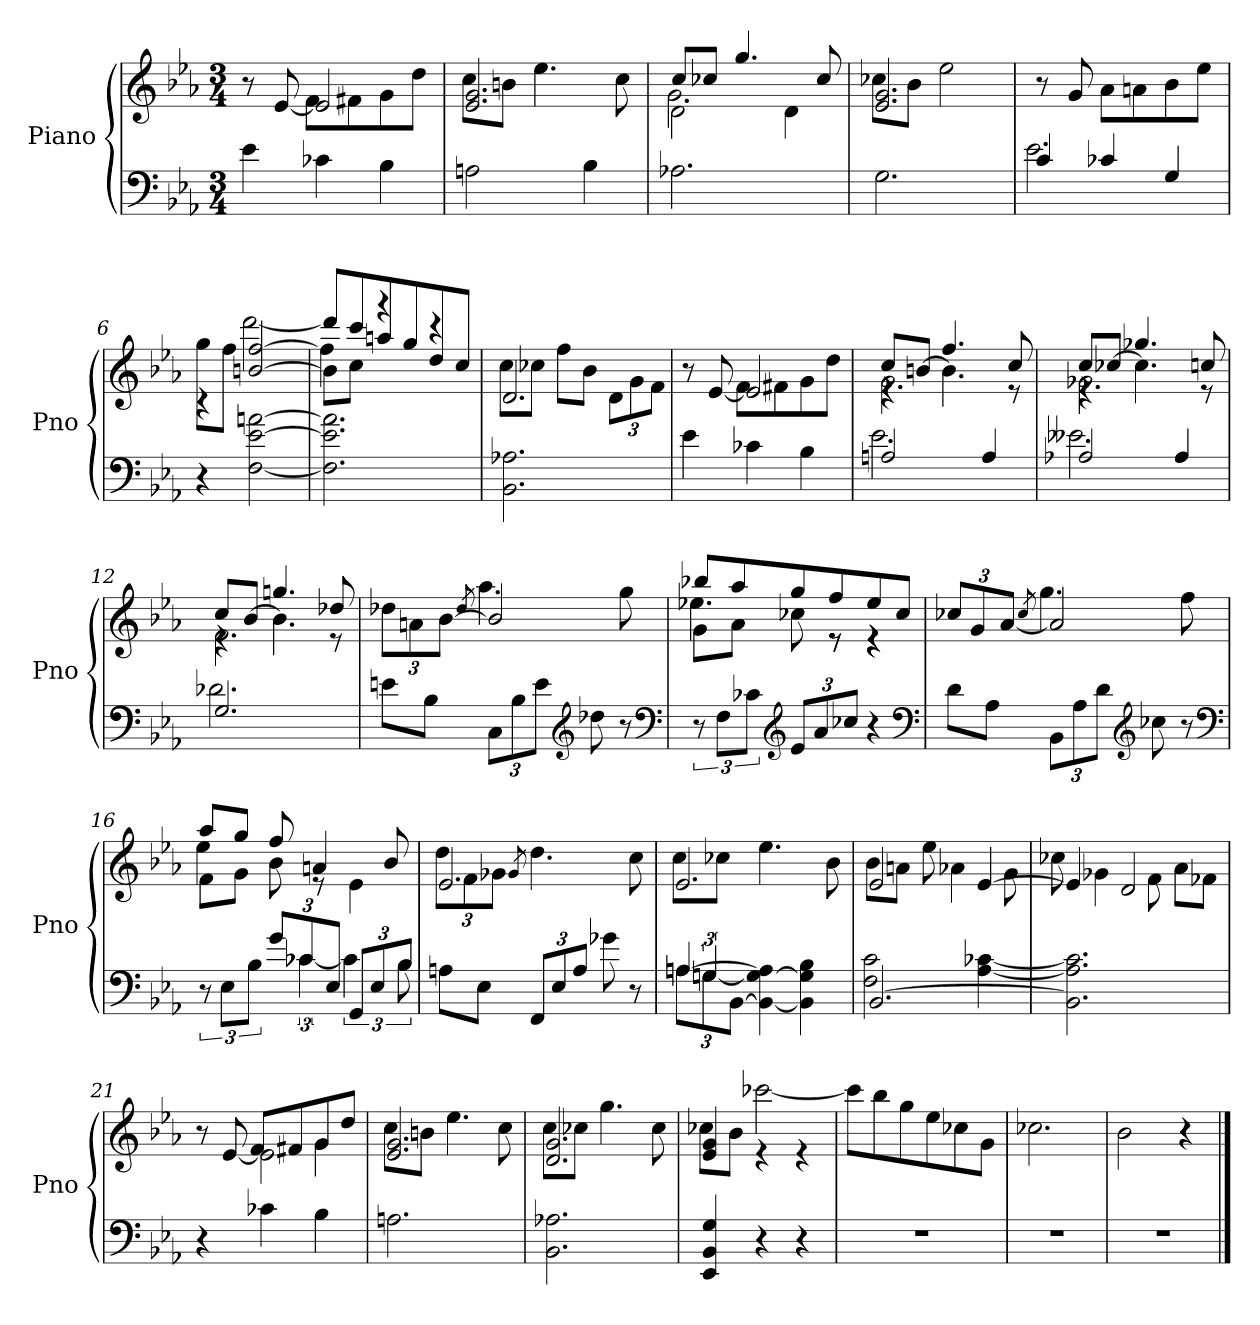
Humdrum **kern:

**kern	**kern
*part1	*part1
*staff2	*staff1
*I"Piano	*
*I'Pno	*
*clefF4	*clefG2
*k[b-e-a-]	*k[b-e-a-]
*E-:	*E-:
*M3/4	*M3/4
=1	=1
*	*^
4e-	4ryy	8r
.	.	[8e-
4c-X	2e-]	8fL
.	.	8f#X
4B-	.	8g
.	.	8ddJ
=2	=2	=2
2An	2.e- 2.g	8ccL
.	.	8bnJ
.	.	4.ee-
4B-	.	.
.	.	8cc
=3	=3	=3
*	*	*^
2.A-X	2d\	2.g	8ccL
.	.	.	8cc-XJ
.	.	.	4.gg
.	4d\	.	.
.	.	.	8cc-
*	*	*v	*v
=4	=4	=4
2.G	2.e- 2.g	8cc-XL
.	.	8b-J
.	.	2ee-
*	*v	*v
=5	=5
*^	*
4c	2.e-	8r
.	.	8g
4c-X	.	8a-L
.	.	8an
4G	.	8b-
.	.	8ee-J
*v	*v	*
=6	=6
*	*^
4r	4rc	8ggL
.	.	8ffJ
[2F [2e- [2an	[2bn [2ff	[2ddd
=7	=7	=7
*	*	*^
2.F] 2.e-] 2.a]	8b\L]	4ff]	8dddL]
.	8ccJ	.	8ccc
.	4ryy	4r	8aan
.	.	.	8gg
.	4ryy	4r	8dd
.	.	.	8ccJ
*	*	*v	*v
=8	=8	=8
2.BB- 2.A-X	2.d	8ccL
.	.	8cc-XJ
.	.	8ffL
.	.	8b-J
.	.	12dL
.	.	12g
.	.	12fJ
=9	=9	=9
4e-	4ryy	8r
.	.	[8e-
4c-X	2e-]	8fL
.	.	8f#X
4B-	.	8g
.	.	8ddJ
=10	=10	=10
*^	*	*^
2An	2.e-	2.g\	4re	8ccL
.	.	.	.	[8bnJ
.	.	.	4.b]	4.ff
4A	.	.	.	.
.	.	.	8re	8cc
=11	=11	=11	=11	=11
2A-X	2.e--X	2.g-X\	4re	8ccL
.	.	.	.	[8cc-XJ
.	.	.	4.cc-]	4.gg-X
4A-	.	.	.	.
.	.	.	8re	8ccn
=12	=12	=12	=12	=12
2.G	2.d-X	2.f\	4re	8ccL
.	.	.	.	[8b-J
.	.	.	4.b-]	4.ggn
.	.	.	8re	8dd-X
*v	*v	*	*	*
*	*	*v	*v
=13	=13	=13
8enL	4ryy	12dd-X\L
.	.	12an
8B-J	.	.
.	.	[12b-J
.	.	8qdd-
12CL	2b-]	4.aa-
12B-	.	.
12eJ	.	.
*clefG2	*	*
8dd-X	.	.
8r	.	8gg
*	*v	*v
*clefF4	*
=14	=14
*	*^
*	*	*^
12r	8g\L	4.ee-X	8bb-XL
12FL	.	.	.
.	8a-J	.	8aa-
12c-XJ	.	.	.
*clefG2	*	*	*
12e-L	8cc-X\	.	8gg
12a-	.	.	.
.	8re	8re	8ff
12cc-XJ	.	.	.
4r	4re	4re	8ee-
.	.	.	8cc-J
*	*v	*v	*v
*clefF4	*
=15	=15
*	*^
8dL	4ryy	12cc-XL
.	.	12g
8A-J	.	.
.	.	[12a-J
.	.	8qcc-
12BB-L	2a-]	4.gg
12A-	.	.
12dJ	.	.
*clefG2	*	*
8cc-X	.	.
8r	.	8ff
*	*v	*v
*clefF4	*
=16	=16
*^	*^
*	*	*	*^
12r	4ryy	8f\L	4ee-	8aa-L
12E-L	.	.	.	.
.	.	8gJ	.	8ggJ
12B-J	.	.	.	.
12gL	12ryy	8b-\	4ryy	8ff
12c-X	[6c-X	.	.	.
.	.	8re	.	4an
12E-J	.	.	.	.
12GGL	6c-]	4e-\	4ryy	.
12E-	.	.	.	.
.	.	.	.	8b-
12B-J	12B-	.	.	.
*v	*v	*	*	*
*	*	*v	*v
=17	=17	=17
8AnL	2.e-	12ddL
.	.	12f
8E-J	.	.
.	.	12g-XJ
.	.	8qg-
12FFL	.	4.dd
12E-	.	.
12AJ	.	.
8g-X	.	.
8r	.	8cc
=18	=18	=18
*^	*	*
*	*^	*	*
12An\L	12ryy	[4An	2.e-	8ccL
12Gn	[6Gn/	.	.	.
.	.	.	.	8cc-XJ
[12BB-J	.	.	.	.
4BB-_\ 4G_\ 4A]\	2ryy	2ryy	.	4.ee-
4BB-] 4G] 4B-	.	.	.	.
.	.	.	.	8b-
*	*v	*v	*	*
=19	=19	=19	=19
[2.BB-	2F 2c	2e-	8b-L
.	.	.	8anJ
.	.	.	8ee-
.	.	.	4a-X
.	[4A- [4c-X	[4e-	.
.	.	.	8g
*v	*v	*	*
=20	=20	=20
2.BB-] 2.A-] 2.c-]	4e-]	8cc-X
.	.	4g-X
.	2d	.
.	.	8f
.	.	8a-L
.	.	8f-XJ
=21	=21	=21
*	*	*^
4r	4ryy	4ryy	8r
.	.	.	[8e-
4c-X	2e-\]	4ryy	8fL
.	.	.	8f#X
4B-	.	4g	8g
.	.	.	8ddJ
*	*	*v	*v
=22	=22	=22
2.An	2.e- 2.g	8ccL
.	.	8bnJ
.	.	4.ee-
.	.	8cc
=23	=23	=23
2.BB- 2.A-X	2.d 2.g	8ccL
.	.	8cc-XJ
.	.	4.gg
.	.	8cc-
=24	=24	=24
4EE- 4BB- 4G	4e- 4g	8cc-XL
.	.	8b-J
4r	4re	[2ccc-X
4r	4re	.
*	*v	*v
=25	=25
2.r	8ccc-L]
.	8bb-
.	8gg
.	8ee-
.	8cc-X
.	8gJ
=26	=26
2.r	2.cc-X
=27	=27
2.r	2b-
.	4r
==	==
*-	*-
